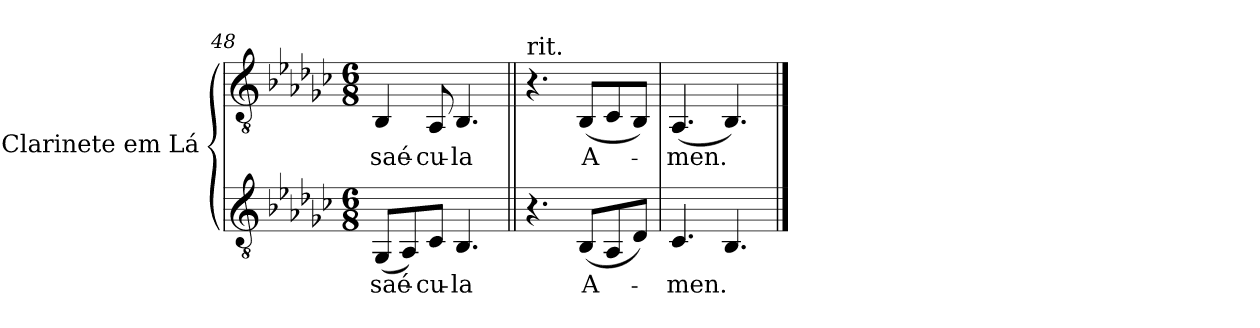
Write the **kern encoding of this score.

**kern	**text	**kern	**text
*part2	*part2	*part1	*part1
*staff2	*staff2	*staff1	*staff1
*I"Clarinete em Lá	*	*I"Clarinete em Lá	*
*I'Cl.	*	*I'Cl.	*
*clefGv2	*	*clefGv2	*
*ITrd2c3	*	*ITrd2c3	*
*k[b-e-a-]	*	*k[b-e-a-]	*
*E-:	*	*E-:	*
*M6/8	*	*M6/8	*
=48	=48	=48	=48
!	!LO:LY:b:color=#000000	!	!
!	!	!	!LO:LY:b:color=#000000
(8EE-i/L	saé-	4GGi/	saé-
8FFi/)	.	.	.
!	!LO:LY:b:color=#000000	!	!
!	!	!	!LO:LY:b:color=#000000
8AA-i/J	-cu-	8FFi/	-cu-
!	!LO:LY:b:color=#000000	!	!
!	!	!	!LO:LY:b:color=#000000
4.GGi/	-la	4.GGi/	-la
=49||	=49||	=49||	=49||
!	!	!LO:TX:t=rit.	!
4.r	.	4.r	.
!	!LO:LY:b:color=#000000	!	!
!	!	!	!LO:LY:b:color=#000000
(8GGi/L	A-	(8GGi/L	A-
8FFi/	.	8AA-i/	.
8BB-i/J)	.	8GGi/J)	.
=50	=50	=50	=50
!	!LO:LY:b:color=#000000	!	!
!	!	!	!LO:LY:b:color=#000000
4.AA-i/	-men.	(4.FFi/	-men.
4.GGi/	.	4.GGi/)	.
==	==	==	==
*-	*-	*-	*-
